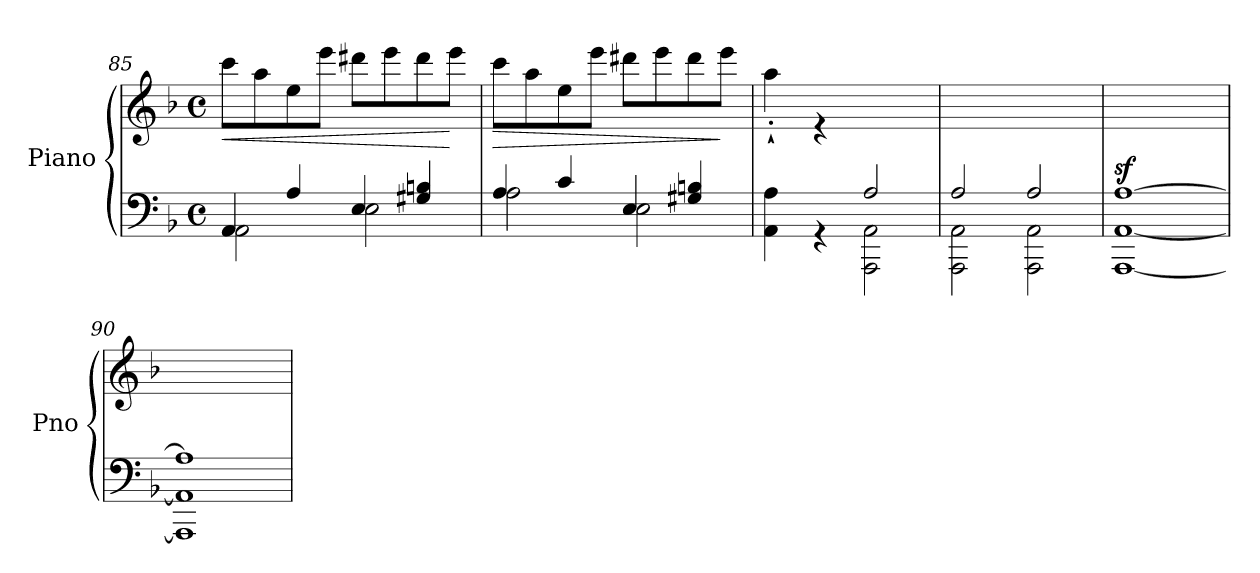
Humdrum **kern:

**kern	**kern	**dynam
*part1	*part1	*part1
*staff2	*staff1	*staff1/2
*I"Piano	*	*
*I'Pno	*	*
*clefF4	*clefG2	*
*k[b-]	*k[b-]	*
*M4/4	*M4/4	*
*met(c)	*met(c)	*
=85	=85	=85
*^	*	*
*	*^	*	*
!	!	!	!	!LO:HP:b
*	*	*	*^	*
1ryy	4AA/	2AA\	1ryy	8ccc\L	<
.	.	.	.	8aa\	.
.	4A/	.	.	8ee\	.
.	.	.	.	8eee\J	.
.	4E/	2E\	.	8ddd#X\L	.
.	.	.	.	8eee\	.
.	4G#X/ 4Bn/	.	.	8ddd#\	.
.	.	.	.	8eee\J	[
!!LO:LB:g=z	!!
=86	=86	=86	=86	=86	=86
!	!	!	!	!	!LO:HP:b
1ryy	4A/	2A\	1ryy	8ccc\L	>
.	.	.	.	8aa\	.
.	4c/	.	.	8ee\	.
.	.	.	.	8eee\J	.
.	4E/	2E\	.	8ddd#X\L	.
.	.	.	.	8eee\	.
.	4G#X/ 4Bn/	.	.	8ddd#\	.
.	.	.	.	8eee\J	]
=87	=87	=87	=87	=87	=87
1ryy	4AA\ 4A\	2ryy	1ryy	4aa'`\	.
.	4r	.	.	4r	.
!	!	!	!	!	!LO:DY:b
!	!	!	!	!	!LO:DY:n=1:b
.	2AAA\ 2AA\	2A/	.	2ryy	p other-dynamics
*	*	*	*v	*v	*
=88	=88	=88	=88	=88
1ryy	2AAA\ 2AA\	2A/	1ryy	.
.	2AAA\ 2AA\	2A/	.	.
=89	=89	=89	=89	=89
!	!	!	!	!LO:DY:a=2
1ryy	[1AAA [1AA	[1A	1ryy	sf
=90	=90	=90	=90	=90
1ryy	1AAA] 1AA]	1A]	1ryy	.
*v	*v	*v	*	*
=	=	=
*-	*-	*-
